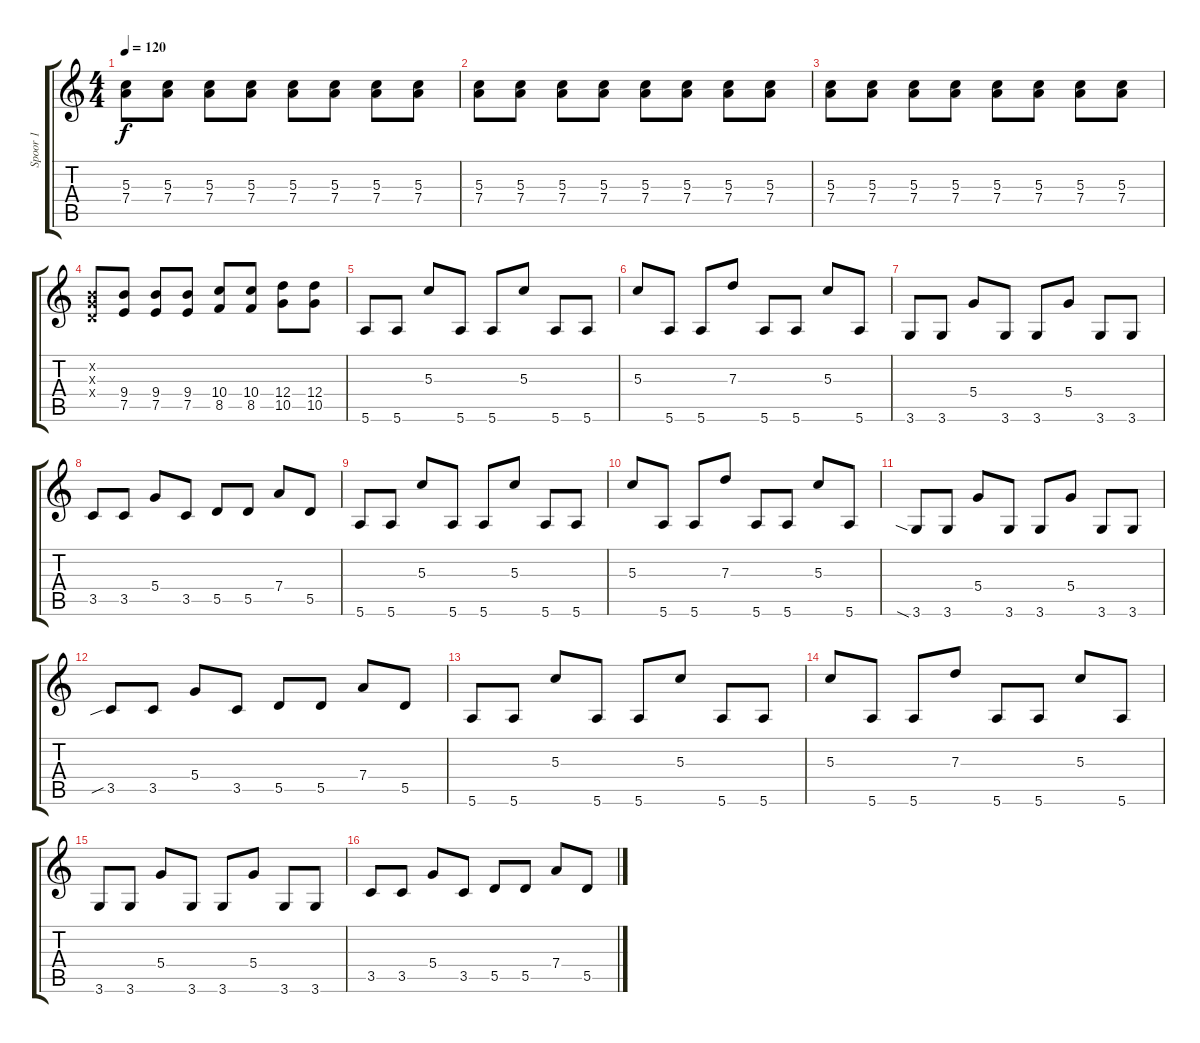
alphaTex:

\track ("Spoor 1" "Spoor 1") {instrument electricguitarjazz}
\staff {score tabs}
\tuning (E4 B3 G3 D3 A2 E2) {hide}
\ts (4 4)
\tempo 120
\clef g2
\ks c
(5.3 7.4).8{dy f} (5.3 7.4).8 (5.3 7.4).8 (5.3 7.4).8 (5.3 7.4).8 (5.3 7.4).8 (5.3 7.4).8 (5.3 7.4).8 |
(5.3 7.4).8 (5.3 7.4).8 (5.3 7.4).8 (5.3 7.4).8 (5.3 7.4).8 (5.3 7.4).8 (5.3 7.4).8 (5.3 7.4).8 |
(5.3 7.4).8 (5.3 7.4).8 (5.3 7.4).8 (5.3 7.4).8 (5.3 7.4).8 (5.3 7.4).8 (5.3 7.4).8 (5.3 7.4).8 |
(0.2{x} 0.3{x} 0.4{x}).8 (9.4 7.5).8 (9.4 7.5).8 (9.4 7.5).8 (10.4 8.5).8 (10.4 8.5).8 (12.4 10.5).8 (12.4 10.5).8 |
5.6.8 5.6.8 5.3.8 5.6.8 5.6.8 5.3.8 5.6.8 5.6.8 |
5.3.8 5.6.8 5.6.8 7.3.8 5.6.8 5.6.8 5.3.8 5.6.8 |
3.6.8 3.6.8 5.4.8 3.6.8 3.6.8 5.4.8 3.6.8 3.6.8 |
3.5.8 3.5.8 5.4.8 3.5.8 5.5.8 5.5.8 7.4.8 5.5.8 |
5.6.8 5.6.8 5.3.8 5.6.8 5.6.8 5.3.8 5.6.8 5.6.8 |
5.3.8 5.6.8 5.6.8 7.3.8 5.6.8 5.6.8 5.3.8 5.6.8 |
3.6{sia}.8 3.6.8 5.4.8 3.6.8 3.6.8 5.4.8 3.6.8 3.6.8 |
3.5{sib}.8 3.5.8 5.4.8 3.5.8 5.5.8 5.5.8 7.4.8 5.5.8 |
5.6.8 5.6.8 5.3.8 5.6.8 5.6.8 5.3.8 5.6.8 5.6.8 |
5.3.8 5.6.8 5.6.8 7.3.8 5.6.8 5.6.8 5.3.8 5.6.8 |
3.6.8 3.6.8 5.4.8 3.6.8 3.6.8 5.4.8 3.6.8 3.6.8 |
3.5.8 3.5.8 5.4.8 3.5.8 5.5.8 5.5.8 7.4.8 5.5.8
